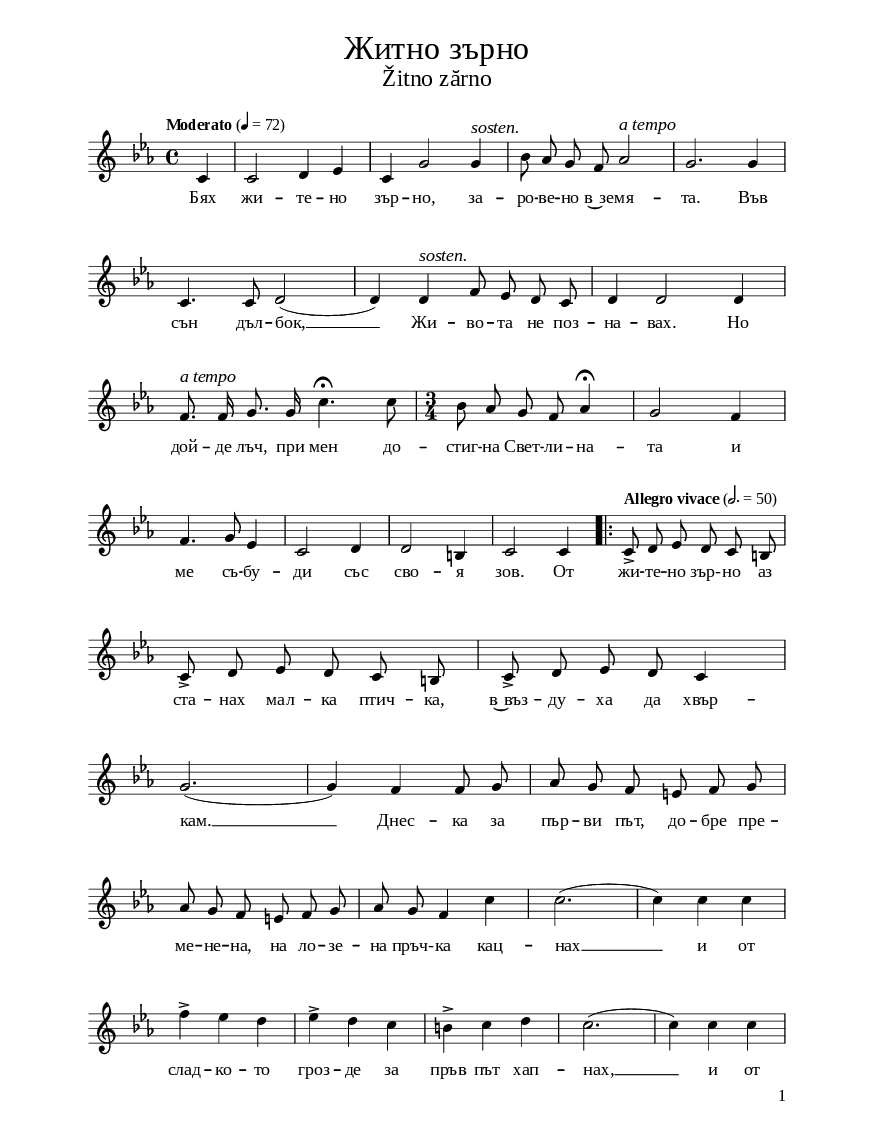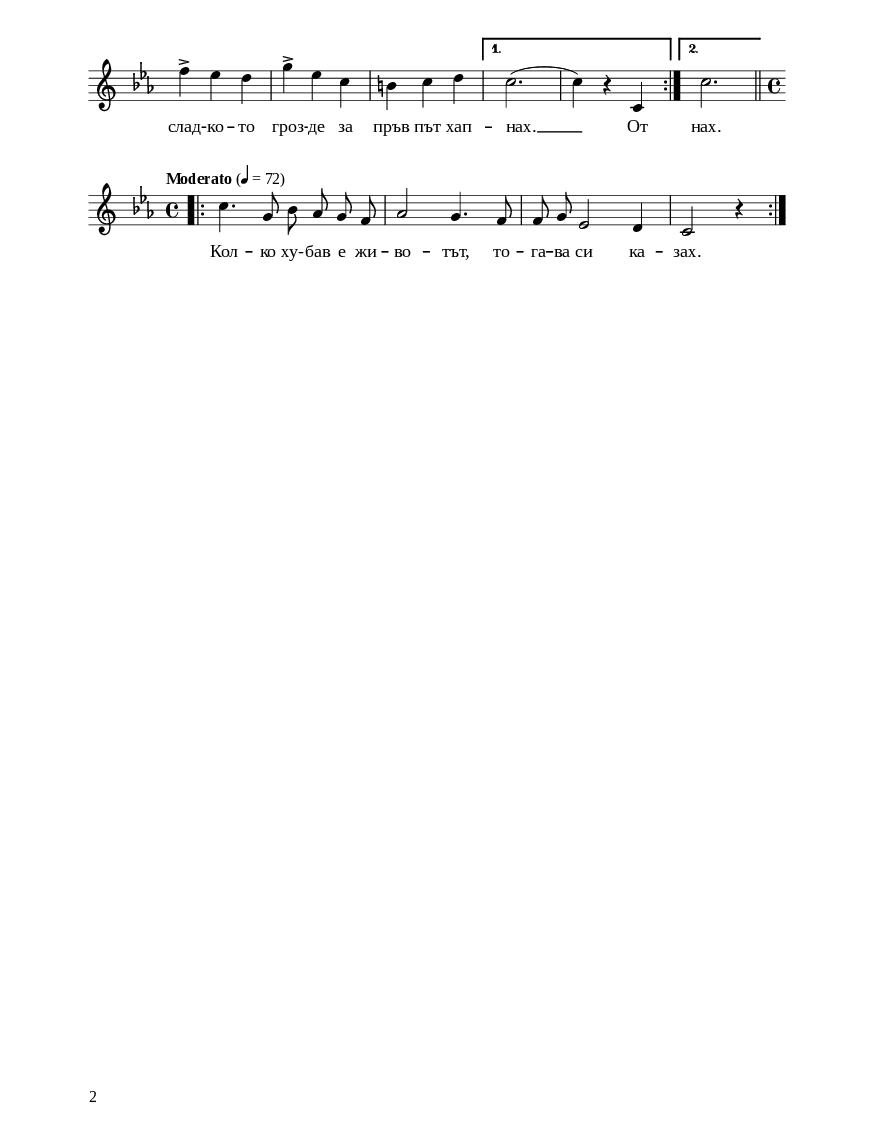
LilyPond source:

\version "2.24.2"

% include paper part and global functions
\include "include/globals.ily"

\bookpart {
  \label #'ref176
  \tocItem \markup "Житно зърно – Žitno zărno "
  \include "include/bookpart-paper.ily"
  \score {
    \include "include/score-layout.ily"

    \new Voice \relative c' {
      \clef treble
      \key c \minor
      \time 4/4
      \tempoFunc "Moderato" 4 "72"
      \autoBeamOff
      \partial 4
      c4 | c2 d4 es | c g'2 g4^\markup { \large \italic "sosten."} | bes8 as g f as2^\markup { \large \italic "a tempo"} | g2. g4 | \break

      c,4. c8 d2 (| d4) d^\markup { \large \italic "sosten."} f8 es d c | d4 d2 d4 |\break

      f8.^\markup { \large \italic "a tempo"} f16 g8. g16 c4. \fermata c8 | \time 3/4 bes as g f as4 \fermata | g2 f4 | \break

      f4. g8 es4 | c2 d4 | d2 b4 | c2 c4 | \repeat volta 2 {

        \tempoFunc "Allegro vivace" 2. "50"
        c8 -> d es d c b | |\break

        c -> d es d c  b | c -> d es d c 4 | \break

        g'2. (|g4) f f8 g8 | as g f e f g | \break

        as8 g f e f g | as g f4 c'4 | c2. (| c4) c c | \break

        f -> es d | es -> d c | b -> c d | c2. ( | c4)  c c  | \break

        f -> es d | g -> es c | b c d |
      }
      \alternative {
        {
          c2. ( | c4)  r4 c,4  |
        }  {c'2. \bar "||"  \break }
      }


      \time 4/4
      \tempoFunc "Moderato" 4 "72"
      \bar ".|:-||" c4. g8 bes as g f | as2 g4. f8 | f g es2 d4 | c2 r4
      \bar ":|."
    }

    \addlyrics {
      Бях жи -- те -- но зър -- но, за -- ро -- ве -- но в~зе -- мя -- та.

      Във сън дъл -- бок, __ Жи -- во -- та не поз -- на -- вах.

      Но дой -- де лъч, при мен до -- стиг -- на Свет -- ли -- на -- та

      и ме съ -- бу -- ди със сво -- я зов.

      От жи -- те -- но "зър-" -- но аз ста -- нах мал -- ка птич -- ка,

      в~въз -- ду -- ха да хвър -- кам. __

      Днес -- ка за пър -- ви път, до -- бре пре -- ме -- не -- на,

      на ло -- зе -- на "пръч-" -- ка кац -- нах __ и от слад -- ко -- то гроз -- де

      за пръв път хап -- нах, __ и от слад -- ко -- то гроз -- де

      за пръв път хап -- нах. __ От нах.

      Кол -- ко "ху-" -- бав е жи -- во -- тът, то -- га -- ва си ка -- зах.}

        \header {
          title = \titleFunc "Житно зърно" "Žitno zărno"
        }

        \midi{}

      } % score



      % include foreign translation(s) of the song
      

    } % bookpart

    % Più mosso
    %
